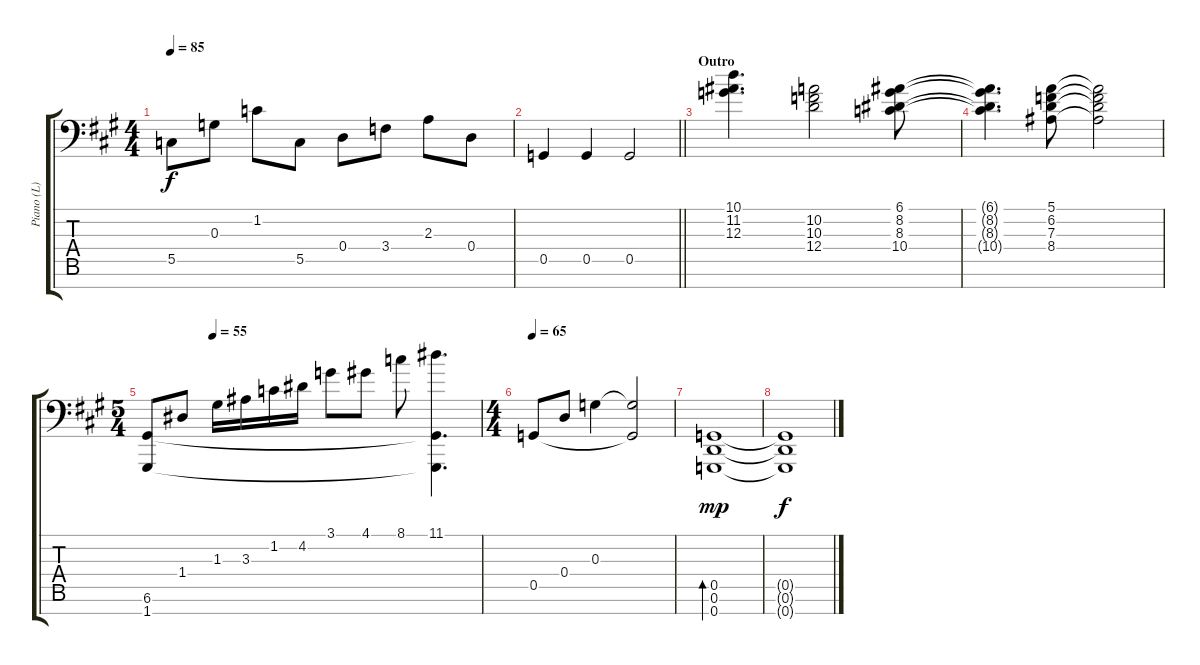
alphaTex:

\track ("Piano (L)" "Piano (L)") {instrument acousticgrandpiano}
\staff {score tabs}
\tuning (E4 B3 G3 D3 G2 D2 G1) {hide}
\ts (4 4)
\tempo 85
\clef f4
\ks a
5.5.8{dy f} 0.3.8 1.2.8 5.5.8 0.4.8 3.4.8 2.3.8 0.4.8 |
\barLineRight lightlight
0.5.4 0.5.4 0.5.2 |
\section ("" "Outro")
(10.1 11.2 12.3).4{d} (10.2 10.3 12.4).2 (6.1 8.2 8.3 10.4).8 |
(6.1{t} 8.2{t} 8.3{t} 10.4{t}).4{d} (5.1 6.2 7.3 8.4).8 (5.1{t} 6.2{t} 7.3{t} 8.4{t}).2 |
\ts (5 4)
\tempo (55 0.2)
(6.6 1.7).8 1.4.8 1.3.16 3.3.16 1.2.16 4.2.16 3.1.8 4.1.8 8.1.8 (11.1 6.6{t} 1.7{t}).4{d} |
\ts (4 4)
\tempo 65
0.5.8 0.4.8 0.3.4 (0.3{t} 0.5{t}).2 |
(0.5 0.6 0.7).1{bd 240 dy mp} |
(0.5{t} 0.6{t} 0.7{t}).1{dy f}
